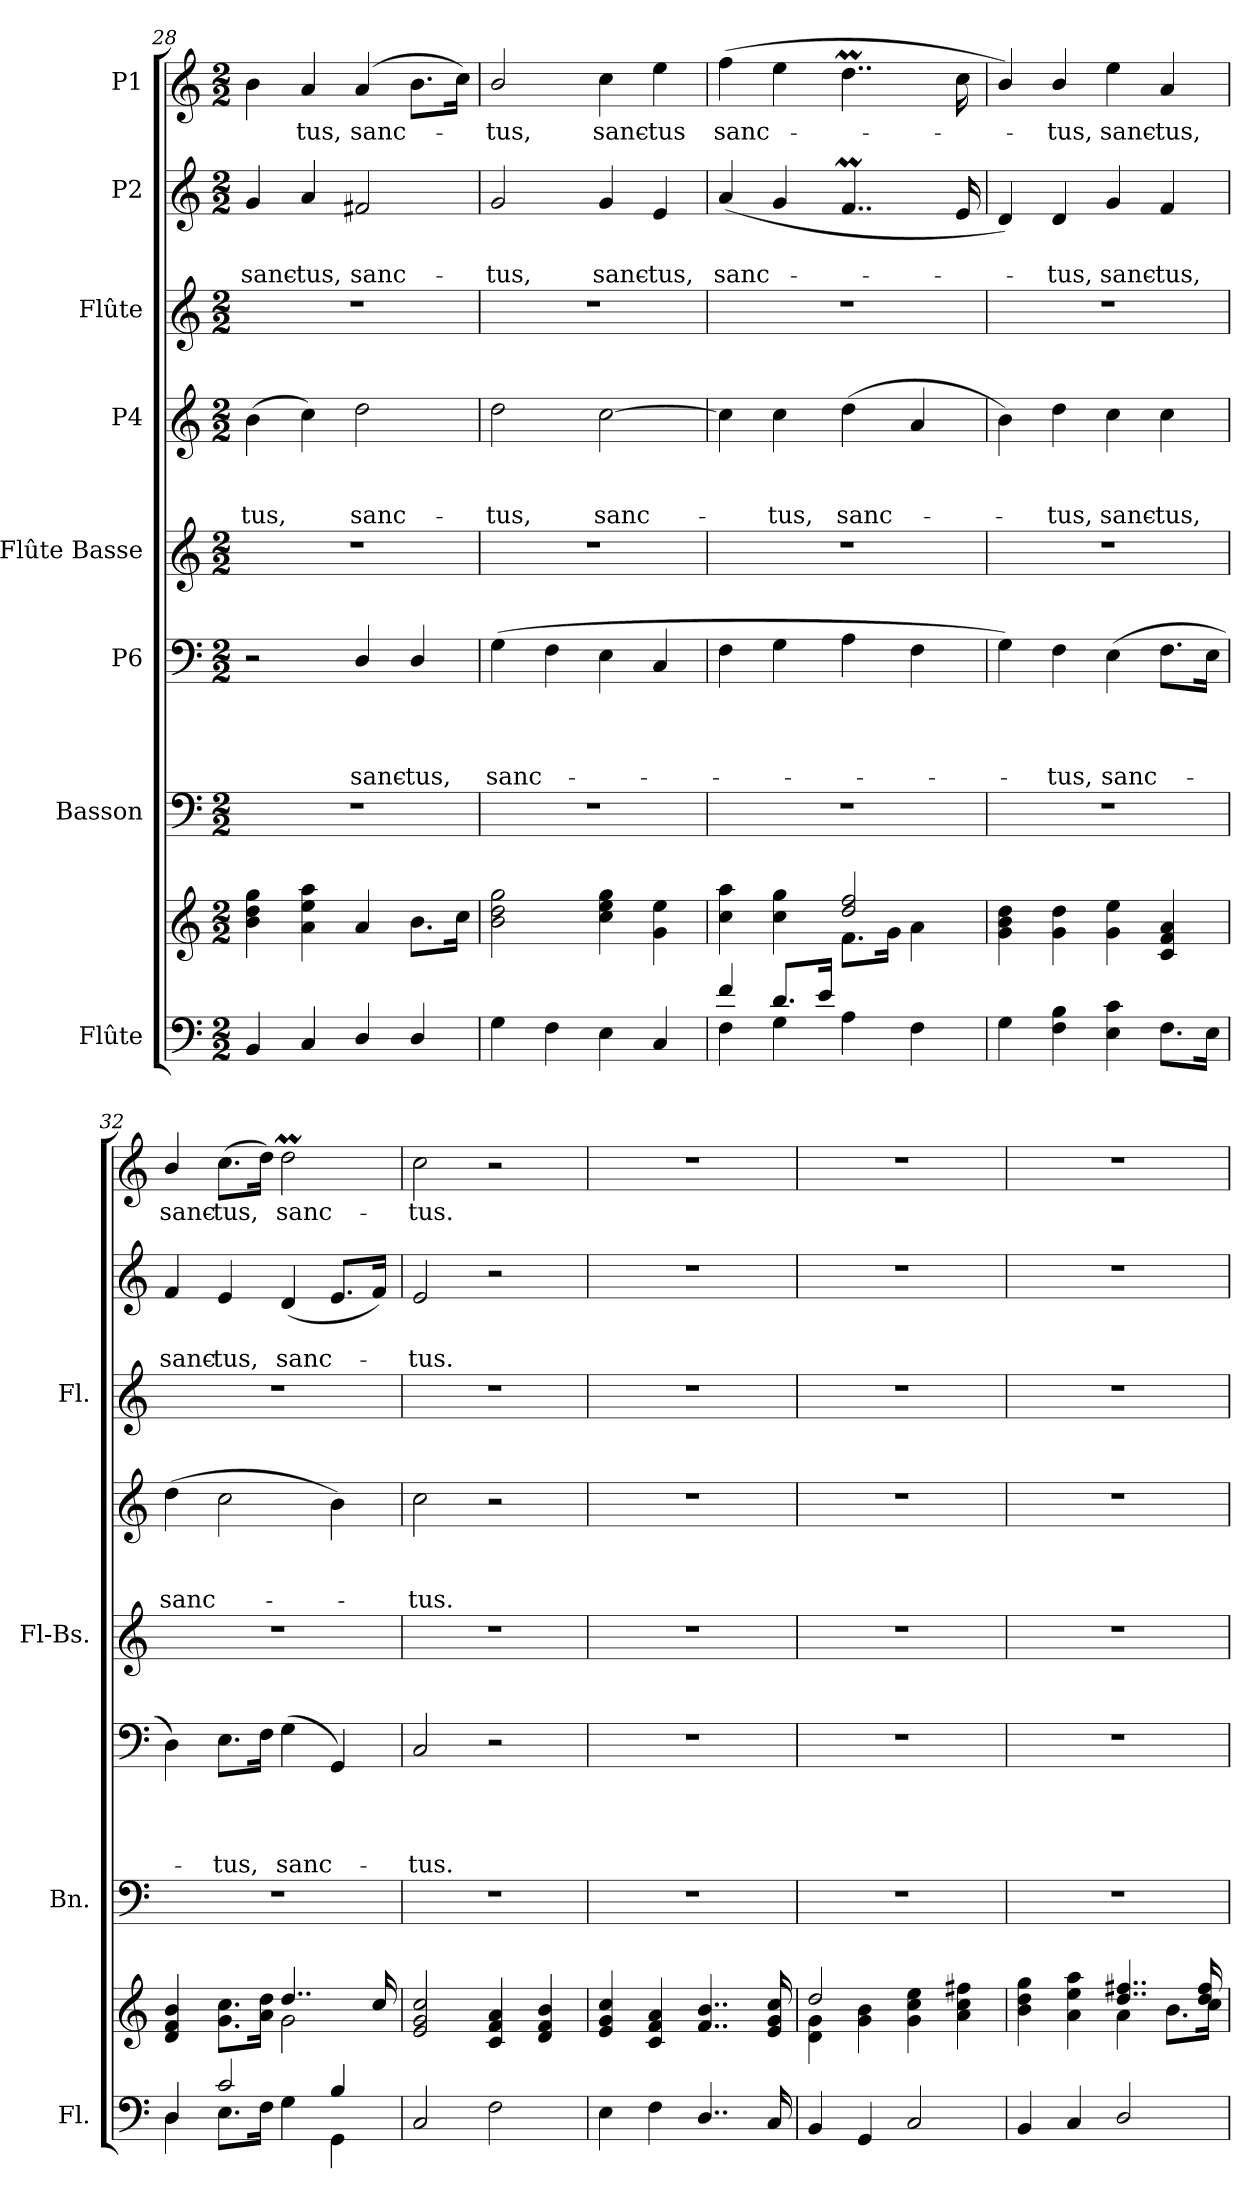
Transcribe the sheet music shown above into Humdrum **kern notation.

**kern	**kern	**kern	**kern	**text	**text	**text	**text	**kern	**kern	**text	**text	**text	**kern	**kern	**text	**text	**kern	**text
*part8	*part8	*part7	*part6	*part6	*part6	*part6	*part6	*part5	*part4	*part4	*part4	*part4	*part3	*part2	*part2	*part2	*part1	*part1
*staff9	*staff8	*staff7	*staff6	*staff6	*staff6	*staff6	*staff6	*staff5	*staff4	*staff4	*staff4	*staff4	*staff3	*staff2	*staff2	*staff2	*staff1	*staff1
*I"Flûte	*	*I"Basson	*I"P6	*	*	*	*	*I"Flûte Basse	*I"P4	*	*	*	*I"Flûte	*I"P2	*	*	*I"P1	*
*I'Fl.	*	*I'Bn.	*	*	*	*	*	*I'Fl-Bs.	*	*	*	*	*I'Fl.	*	*	*	*	*
*clefF4	*clefG2	*clefF4	*clefF4	*	*	*	*	*clefG2	*clefG2	*	*	*	*clefG2	*clefG2	*	*	*clefG2	*
*	*	*	*	*	*	*	*	*ITrd7c12	*ITrd7c12	*	*	*	*	*	*	*	*	*
*k[]	*k[]	*k[]	*k[]	*	*	*	*	*k[]	*k[]	*	*	*	*k[]	*k[]	*	*	*k[]	*
*C:	*C:	*C:	*C:	*	*	*	*	*C:	*C:	*	*	*	*C:	*C:	*	*	*C:	*
*M2/2	*M2/2	*M2/2	*M2/2	*	*	*	*	*M2/2	*M2/2	*	*	*	*M2/2	*M2/2	*	*	*M2/2	*
=28	=28	=28	=28	=28	=28	=28	=28	=28	=28	=28	=28	=28	=28	=28	=28	=28	=28	=28
*^	*^	*	*	*	*	*	*	*	*	*	*	*	*	*	*	*	*	*
*	*	*	*^	*	*	*	*	*	*	*	*	*	*	*	*	*	*	*	*	*
!	!	!	!	!	!	!	!	!	!	!	!	!	!	!	!LO:LY:b	!	!	!	!LO:LY:b	!	!
4BB/	1ryy	4b\ 4dd\ 4gg\	1ryy	1ryy	1r	2r	.	.	.	.	1r	(>4B\	.	.	-tus,	1r	4g/	.	sanc-	4b\	.
!	!	!	!	!	!	!	!	!	!	!	!	!	!	!	!	!	!	!	!LO:LY:b	!	!LO:LY:b
4C/	.	4a\ 4ee\ 4aa\	.	.	.	.	.	.	.	.	.	4c\)	.	.	.	.	4a/	.	-tus,	4a/	-tus,
!	!	!	!	!	!	!	!	!	!	!LO:LY:b	!	!	!	!	!LO:LY:b	!	!	!	!LO:LY:b	!	!LO:LY:b
4D/	.	4a/	.	.	.	4D/	.	.	.	sanc-	.	2d\	.	.	sanc-	.	2f#X/	.	sanc-	(>4a/	sanc-
!	!	!	!	!	!	!	!	!	!	!LO:LY:b	!	!	!	!	!	!	!	!	!	!	!
4D/	.	8.b\L	.	.	.	4D/	.	.	.	-tus,	.	.	.	.	.	.	.	.	.	8.b\L	.
.	.	16cc\Jk	.	.	.	.	.	.	.	.	.	.	.	.	.	.	.	.	.	16cc\Jk)	.
=29	=29	=29	=29	=29	=29	=29	=29	=29	=29	=29	=29	=29	=29	=29	=29	=29	=29	=29	=29	=29	=29
!	!	!	!	!	!	!	!	!	!	!LO:LY:b	!	!	!	!	!LO:LY:b	!	!	!	!LO:LY:b	!	!LO:LY:b
4G\	1ryy	2b\ 2dd\ 2gg\	1ryy	1ryy	1r	(>4G\	.	.	.	sanc-	1r	2d\	.	.	-tus,	1r	2g/	.	-tus,	2b/	-tus,
4F\	.	.	.	.	.	4F\	.	.	.	.	.	.	.	.	.	.	.	.	.	.	.
!	!	!	!	!	!	!	!	!	!	!	!	!	!	!	!LO:LY:b	!	!	!	!LO:LY:b	!	!LO:LY:b
4E\	.	4cc\ 4ee\ 4gg\	.	.	.	4E\	.	.	.	.	.	[>2c\	.	.	sanc-	.	4g/	.	sanc-	4cc\	sanc-
!	!	!	!	!	!	!	!	!	!	!	!	!	!	!	!	!	!	!	!LO:LY:b	!	!LO:LY:b
4C/	.	4g\ 4ee\	.	.	.	4C/	.	.	.	.	.	.	.	.	.	.	4e/	.	-tus,	4ee\	-tus
!!LO:PB:g=z
=30	=30	=30	=30	=30	=30	=30	=30	=30	=30	=30	=30	=30	=30	=30	=30	=30	=30	=30	=30	=30	=30
!	!	!	!	!	!	!	!	!	!	!	!	!	!	!	!	!	!	!	!LO:LY:b	!	!LO:LY:b
4f/	4F\	4cc\ 4aa\	2ryy	1ryy	1r	4F\	.	.	.	.	1r	4c\]	.	.	.	1r	(>4a/	.	sanc-	(>4ff\	sanc-
!	!	!	!	!	!	!	!	!	!	!	!	!	!	!	!LO:LY:b	!	!	!	!	!	!
8.d/L	4G\	4cc\ 4gg\	.	.	.	4G\	.	.	.	.	.	4c\	.	.	-tus,	.	4g/	.	.	4ee\	.
16e/Jk	.	.	.	.	.	.	.	.	.	.	.	.	.	.	.	.	.	.	.	.	.
!	!	!	!	!	!	!	!	!	!	!	!	!	!	!	!LO:LY:b	!	!	!	!	!	!
4A\	2ryy	8.f\L	2dd/ 2ff/	.	.	4A\	.	.	.	.	.	(>4d\	.	.	sanc-	.	4..fM/	.	.	4..ddM\	.
.	.	16g\Jk	.	.	.	.	.	.	.	.	.	.	.	.	.	.	.	.	.	.	.
4F\	.	4a\	.	.	.	4F\	.	.	.	.	.	4A/	.	.	.	.	.	.	.	.	.
.	.	.	.	.	.	.	.	.	.	.	.	.	.	.	.	.	16e/	.	.	16cc\	.
=31	=31	=31	=31	=31	=31	=31	=31	=31	=31	=31	=31	=31	=31	=31	=31	=31	=31	=31	=31	=31	=31
4G\	1ryy	4g\ 4b\ 4dd\	1ryy	1ryy	1r	4G\)	.	.	.	.	1r	4B\)	.	.	.	1r	4d/)	.	.	4b/)	.
!	!	!	!	!	!	!	!	!	!	!LO:LY:b	!	!	!	!	!LO:LY:b	!	!	!	!LO:LY:b	!	!LO:LY:b
4F\ 4B\	.	4g\ 4dd\	.	.	.	4F\	.	.	.	-tus,	.	4d\	.	.	-tus,	.	4d/	.	-tus,	4b/	-tus,
!	!	!	!	!	!	!	!	!	!	!LO:LY:b	!	!	!	!	!LO:LY:b	!	!	!	!LO:LY:b	!	!LO:LY:b
4E\ 4c\	.	4g\ 4ee\	.	.	.	(>4E\	.	.	.	sanc-	.	4c\	.	.	sanc-	.	4g/	.	sanc-	4ee\	sanc-
!	!	!	!	!	!	!	!	!	!	!	!	!	!	!	!LO:LY:b	!	!	!	!LO:LY:b	!	!LO:LY:b
8.F\L	.	4c/ 4f/ 4a/	.	.	.	8.F\L	.	.	.	.	.	4c\	.	.	-tus,	.	4f/	.	-tus,	4a/	-tus,
16E\Jk	.	.	.	.	.	16E\Jk	.	.	.	.	.	.	.	.	.	.	.	.	.	.	.
=32	=32	=32	=32	=32	=32	=32	=32	=32	=32	=32	=32	=32	=32	=32	=32	=32	=32	=32	=32	=32	=32
!	!	!	!	!	!	!	!	!	!	!	!	!	!	!	!LO:LY:b	!	!	!	!LO:LY:b	!	!LO:LY:b
4D/	4D\	4d/ 4f/ 4b/	2ryy	1ryy	1r	4D\)	.	.	.	.	1r	(>4d\	.	.	sanc-	1r	4f/	.	sanc-	4b/	sanc-
!	!	!	!	!	!	!	!	!	!	!LO:LY:b	!	!	!	!	!	!	!	!	!LO:LY:b	!	!LO:LY:b
8.E\L	2c/	8.g\ 8.cc\L	.	.	.	8.E\L	.	.	.	-tus,	.	2c\	.	.	.	.	4e/	.	-tus,	(>8.cc\L	-tus,
16F\Jk	.	16a\ 16dd\Jk	.	.	.	16F\Jk	.	.	.	.	.	.	.	.	.	.	.	.	.	16dd\Jk)	.
!	!	!	!	!	!	!	!	!	!	!LO:LY:b	!	!	!	!	!	!	!	!	!LO:LY:b	!	!LO:LY:b
4G\	.	4..dd/	2g\	.	.	(>4G\	.	.	.	sanc-	.	.	.	.	.	.	(<4d/	.	sanc-	2ddM\	sanc-
4B/	4GG\	.	.	.	.	4GG/)	.	.	.	.	.	4B\)	.	.	.	.	8.e/L	.	.	.	.
.	.	16cc/	.	.	.	.	.	.	.	.	.	.	.	.	.	.	16f/Jk)	.	.	.	.
=33	=33	=33	=33	=33	=33	=33	=33	=33	=33	=33	=33	=33	=33	=33	=33	=33	=33	=33	=33	=33	=33
!	!	!	!	!	!	!	!	!	!	!LO:LY:b	!	!	!	!	!LO:LY:b	!	!	!	!LO:LY:b	!	!LO:LY:b
2C/	1ryy	2e/ 2g/ 2cc/	1ryy	1ryy	1r	2C/	.	.	.	-tus.	1r	2c\	.	.	-tus.	1r	2e/	.	-tus.	2cc\	-tus.
2F\	.	4c/ 4f/ 4a/	.	.	.	2r	.	.	.	.	.	2r	.	.	.	.	2r	.	.	2r	.
.	.	4d/ 4f/ 4b/	.	.	.	.	.	.	.	.	.	.	.	.	.	.	.	.	.	.	.
=34	=34	=34	=34	=34	=34	=34	=34	=34	=34	=34	=34	=34	=34	=34	=34	=34	=34	=34	=34	=34	=34
4E\	1ryy	4e/ 4g/ 4cc/	1ryy	1ryy	1r	1r	.	.	.	.	1r	1r	.	.	.	1r	1r	.	.	1r	.
4F\	.	4c/ 4f/ 4a/	.	.	.	.	.	.	.	.	.	.	.	.	.	.	.	.	.	.	.
4..D/	.	4..f/ 4..b/	.	.	.	.	.	.	.	.	.	.	.	.	.	.	.	.	.	.	.
16C/	.	16e/ 16g/ 16cc/	.	.	.	.	.	.	.	.	.	.	.	.	.	.	.	.	.	.	.
=35	=35	=35	=35	=35	=35	=35	=35	=35	=35	=35	=35	=35	=35	=35	=35	=35	=35	=35	=35	=35	=35
4BB/	1ryy	4d\ 4g\	2dd/	1ryy	1r	1r	.	.	.	.	1r	1r	.	.	.	1r	1r	.	.	1r	.
4GG/	.	4g\ 4b\	.	.	.	.	.	.	.	.	.	.	.	.	.	.	.	.	.	.	.
2C/	.	4g\ 4cc\ 4ee\	2ryy	.	.	.	.	.	.	.	.	.	.	.	.	.	.	.	.	.	.
.	.	4a\ 4cc\ 4ff#X\	.	.	.	.	.	.	.	.	.	.	.	.	.	.	.	.	.	.	.
=36	=36	=36	=36	=36	=36	=36	=36	=36	=36	=36	=36	=36	=36	=36	=36	=36	=36	=36	=36	=36	=36
4BB/	1ryy	4b\ 4dd\ 4gg\	2ryy	1ryy	1r	1r	.	.	.	.	1r	1r	.	.	.	1r	1r	.	.	1r	.
4C/	.	4a\ 4ee\ 4aa\	.	.	.	.	.	.	.	.	.	.	.	.	.	.	.	.	.	.	.
2D/	.	4a\	4..dd/ 4..ff#X/	.	.	.	.	.	.	.	.	.	.	.	.	.	.	.	.	.	.
.	.	8.b\L	.	.	.	.	.	.	.	.	.	.	.	.	.	.	.	.	.	.	.
.	.	16cc\Jk	16dd/ 16ff#/	.	.	.	.	.	.	.	.	.	.	.	.	.	.	.	.	.	.
*v	*v	*	*	*	*	*	*	*	*	*	*	*	*	*	*	*	*	*	*	*	*
*	*v	*v	*v	*	*	*	*	*	*	*	*	*	*	*	*	*	*	*	*	*
=	=	=	=	=	=	=	=	=	=	=	=	=	=	=	=	=	=	=
*-	*-	*-	*-	*-	*-	*-	*-	*-	*-	*-	*-	*-	*-	*-	*-	*-	*-	*-
